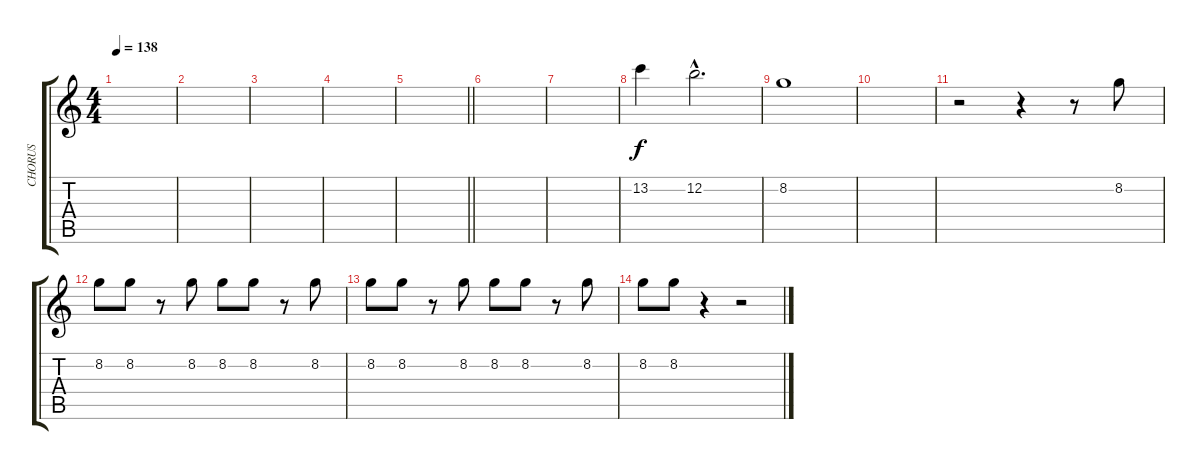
\track ("CHORUS" "CHORUS") {instrument guitarharmonics}
\staff {score tabs}
\tuning (E4 B3 G3 D3 A2 E2) {hide}
\ts (4 4)
\tempo 138
\clef g2
\ks c
|
|
|
|
\barLineRight lightlight
|
|
|
13.2.4{instrument guitarharmonics} 12.2{hac}.2{d} |
8.2.1 |
|
r.2 r.4 r.8 8.2.8 |
8.2.8 8.2.8 r.8 8.2.8 8.2.8 8.2.8 r.8 8.2.8 |
8.2.8 8.2.8 r.8 8.2.8 8.2.8 8.2.8 r.8 8.2.8 |
8.2.8 8.2.8 r.4 r.2
